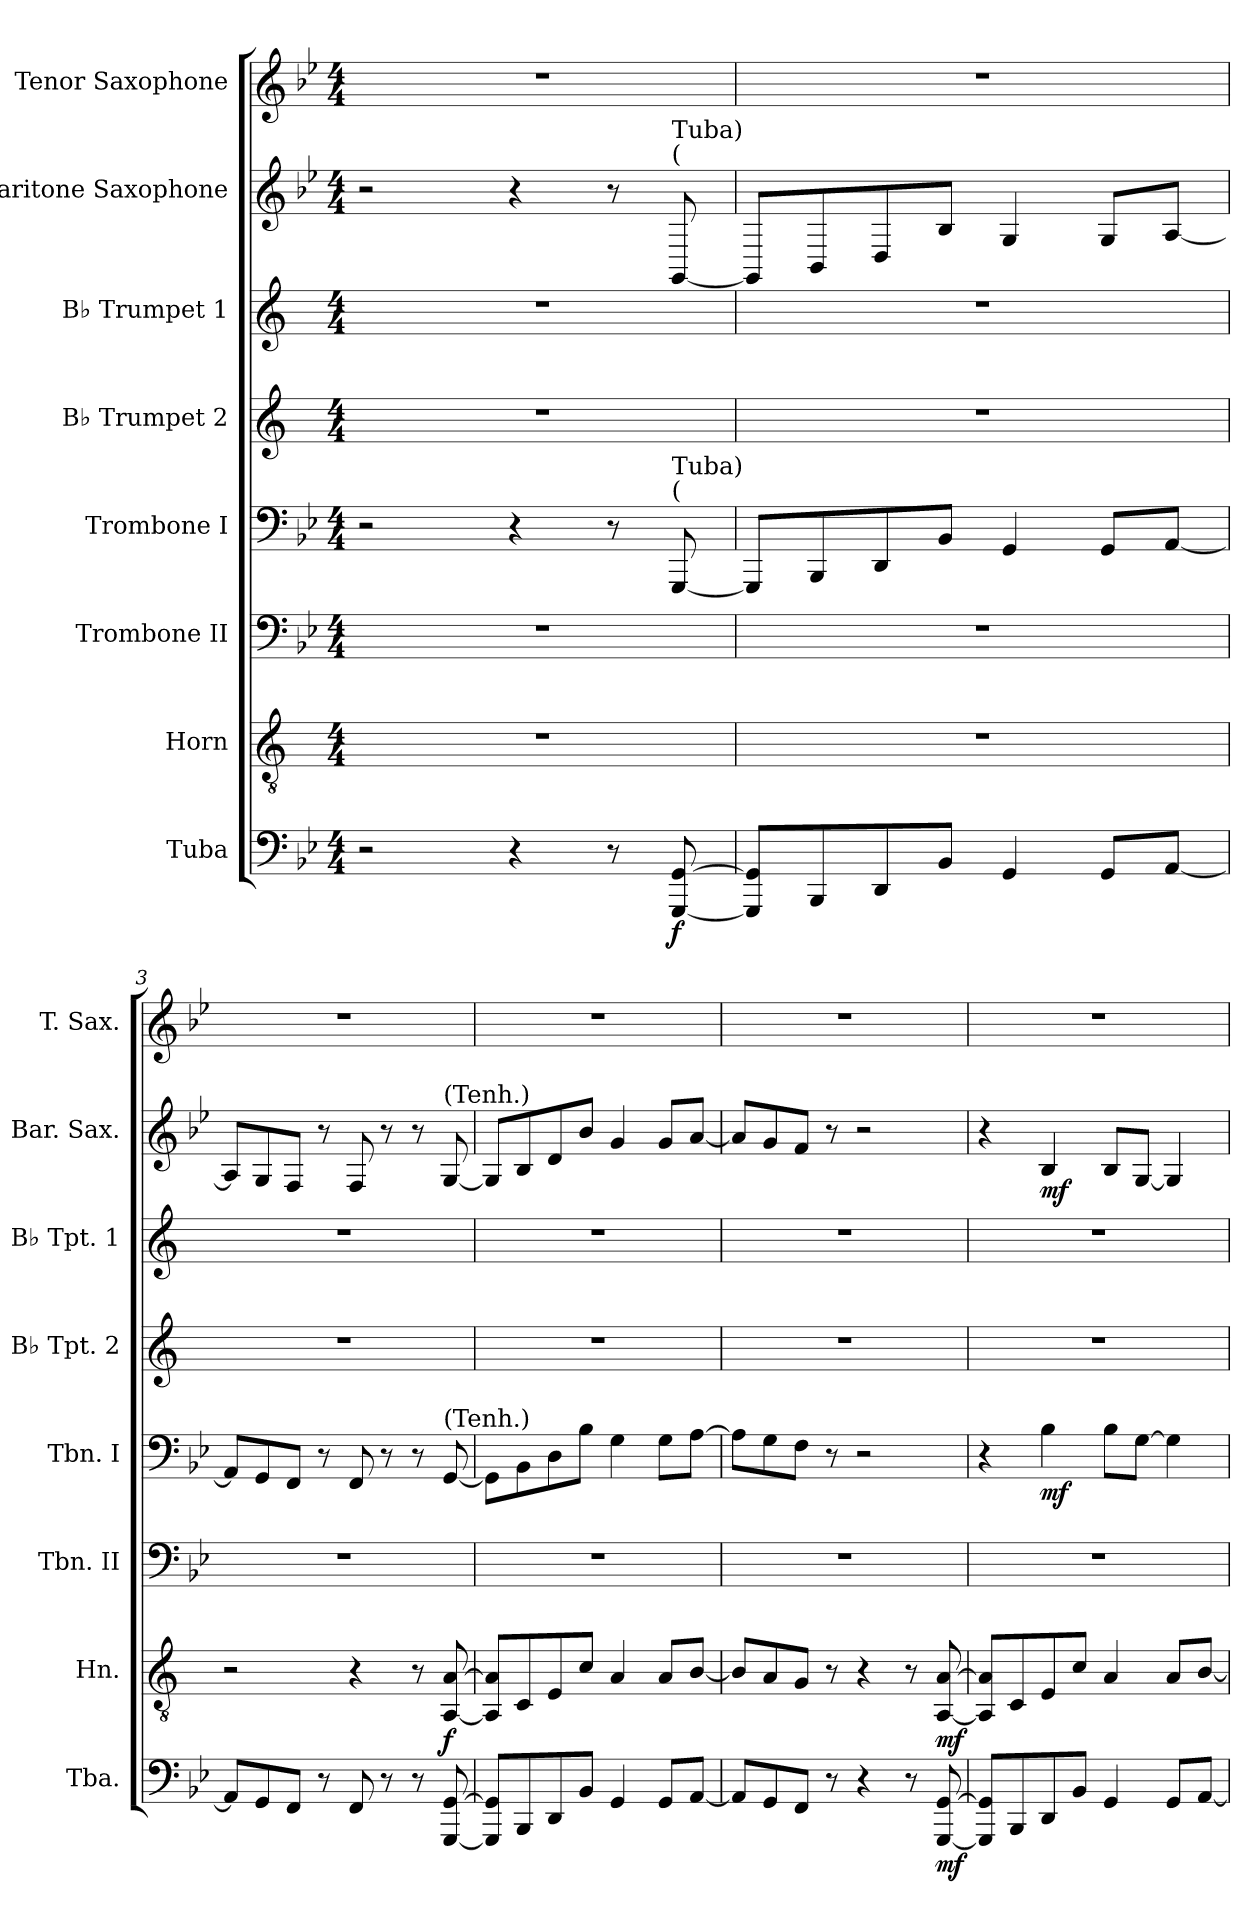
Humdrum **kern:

**kern	**dynam	**kern	**dynam	**kern	**kern	**dynam	**kern	**kern	**kern	**dynam	**kern
*part8	*part8	*part7	*part7	*part6	*part5	*part5	*part4	*part3	*part2	*part2	*part1
*staff8	*staff8	*staff7	*staff7	*staff6	*staff5	*staff5	*staff4	*staff3	*staff2	*staff2	*staff1
*I"Tuba	*	*I"Horn	*	*I"Trombone II	*I"Trombone I	*	*I"B♭ Trumpet 2	*I"B♭ Trumpet 1	*I"Baritone Saxophone	*	*I"Tenor Saxophone
*I'Tba.	*	*I'Hn.	*	*I'Tbn. II	*I'Tbn. I	*	*I'B♭ Tpt. 2	*I'B♭ Tpt. 1	*I'Bar. Sax.	*	*I'T. Sax.
*clefF4	*	*clefGv2	*	*clefF4	*clefF4	*	*clefG2	*clefG2	*clefG2	*	*clefG2
*	*	*ITrd1c2	*	*	*	*	*ITrd1c2	*ITrd1c2	*ITrd12c21	*	*ITrd8c14
*k[b-e-]	*	*k[b-e-]	*	*k[b-e-]	*k[b-e-]	*	*k[b-e-]	*k[b-e-]	*k[b-e-]	*	*k[b-e-]
*M4/4	*	*M4/4	*	*M4/4	*M4/4	*	*M4/4	*M4/4	*M4/4	*	*M4/4
*MM140	*	*MM140	*	*MM140	*MM140	*	*MM140	*MM140	*MM140	*	*MM140
=1	=1	=1	=1	=1	=1	=1	=1	=1	=1	=1	=1
2r	.	1r	.	1r	2r	.	1r	1r	2r	.	1r
4r	.	.	.	.	4r	.	.	.	4r	.	.
8r	.	.	.	.	8r	.	.	.	8r	.	.
!	!	!	!	!	!	!	!	!	!LO:TX:a:t=(	!	!
!	!	!	!	!	!	!	!	!	!LO:TX:a:t=Tuba)	!	!
!	!	!	!	!	!LO:TX:a:t=(	!	!	!	!	!	!
!	!	!	!	!	!LO:TX:a:t=Tuba)	!	!	!	!	!	!
!	!LO:DY:b	!	!	!	!	!	!	!	!	!	!
[8GGG [8GG	f	.	.	.	[8GGG	.	.	.	[8GGG	.	.
=2	=2	=2	=2	=2	=2	=2	=2	=2	=2	=2	=2
8GGG] 8GG]L	.	1r	.	1r	8GGGL]	.	1r	1r	8GGGL]	.	1r
8BBB-	.	.	.	.	8BBB-	.	.	.	8BBB-	.	.
8DD	.	.	.	.	8DD	.	.	.	8DD	.	.
8BB-J	.	.	.	.	8BB-J	.	.	.	8BB-J	.	.
4GG	.	.	.	.	4GG	.	.	.	4GG	.	.
8GGL	.	.	.	.	8GGL	.	.	.	8GGL	.	.
[8AAJ	.	.	.	.	[8AAJ	.	.	.	[8AAJ	.	.
=3	=3	=3	=3	=3	=3	=3	=3	=3	=3	=3	=3
8AAL]	.	2r	.	1r	8AAL]	.	1r	1r	8AAL]	.	1r
8GG	.	.	.	.	8GG	.	.	.	8GG	.	.
8FFJ	.	.	.	.	8FFJ	.	.	.	8FFJ	.	.
8r	.	.	.	.	8r	.	.	.	8r	.	.
8FF	.	4r	.	.	8FF	.	.	.	8FF	.	.
8r	.	.	.	.	8r	.	.	.	8r	.	.
8r	.	8r	.	.	8r	.	.	.	8r	.	.
!	!	!	!	!	!	!	!	!	!LO:TX:a:t=(Tenh.)	!	!
!	!	!	!	!	!LO:TX:a:t=(Tenh.)	!	!	!	!	!	!
!	!	!	!LO:DY:b	!	!	!	!	!	!	!	!
[8GGG [8GG	.	[8GG [8G	f	.	[8GG	.	.	.	[8GG	.	.
=4	=4	=4	=4	=4	=4	=4	=4	=4	=4	=4	=4
8GGG] 8GG]L	.	8GG] 8G]L	.	1r	8GGL]	.	1r	1r	8GGL]	.	1r
8BBB-	.	8BB-	.	.	8BB-	.	.	.	8BB-	.	.
8DD	.	8D	.	.	8D	.	.	.	8D	.	.
8BB-J	.	8B-J	.	.	8B-J	.	.	.	8B-J	.	.
4GG	.	4G	.	.	4G	.	.	.	4G	.	.
8GGL	.	8GL	.	.	8GL	.	.	.	8GL	.	.
[8AAJ	.	[8AJ	.	.	[8AJ	.	.	.	[8AJ	.	.
=5	=5	=5	=5	=5	=5	=5	=5	=5	=5	=5	=5
8AAL]	.	8AL]	.	1r	8AL]	.	1r	1r	8AL]	.	1r
8GG	.	8G	.	.	8G	.	.	.	8G	.	.
8FFJ	.	8FJ	.	.	8FJ	.	.	.	8FJ	.	.
8r	.	8r	.	.	8r	.	.	.	8r	.	.
4r	.	4r	.	.	2r	.	.	.	2r	.	.
8r	.	8r	.	.	.	.	.	.	.	.	.
!	!LO:DY:b	!	!LO:DY:b	!	!	!	!	!	!	!	!
[8GGG [8GG	mf	[8GG [8G	mf	.	.	.	.	.	.	.	.
=6	=6	=6	=6	=6	=6	=6	=6	=6	=6	=6	=6
8GGG] 8GG]L	.	8GG] 8G]L	.	1r	4r	.	1r	1r	4r	.	1r
8BBB-	.	8BB-	.	.	.	.	.	.	.	.	.
!	!	!	!	!	!	!LO:DY:b	!	!	!	!LO:DY:b	!
8DD	.	8D	.	.	4B-	mf	.	.	4BB-	mf	.
8BB-J	.	8B-J	.	.	.	.	.	.	.	.	.
4GG	.	4G	.	.	8B-L	.	.	.	8BB-L	.	.
.	.	.	.	.	[8GJ	.	.	.	[8GGJ	.	.
8GGL	.	8GL	.	.	4G]	.	.	.	4GG]	.	.
[8AAJ	.	[8AJ	.	.	.	.	.	.	.	.	.
=	=	=	=	=	=	=	=	=	=	=	=
*-	*-	*-	*-	*-	*-	*-	*-	*-	*-	*-	*-
